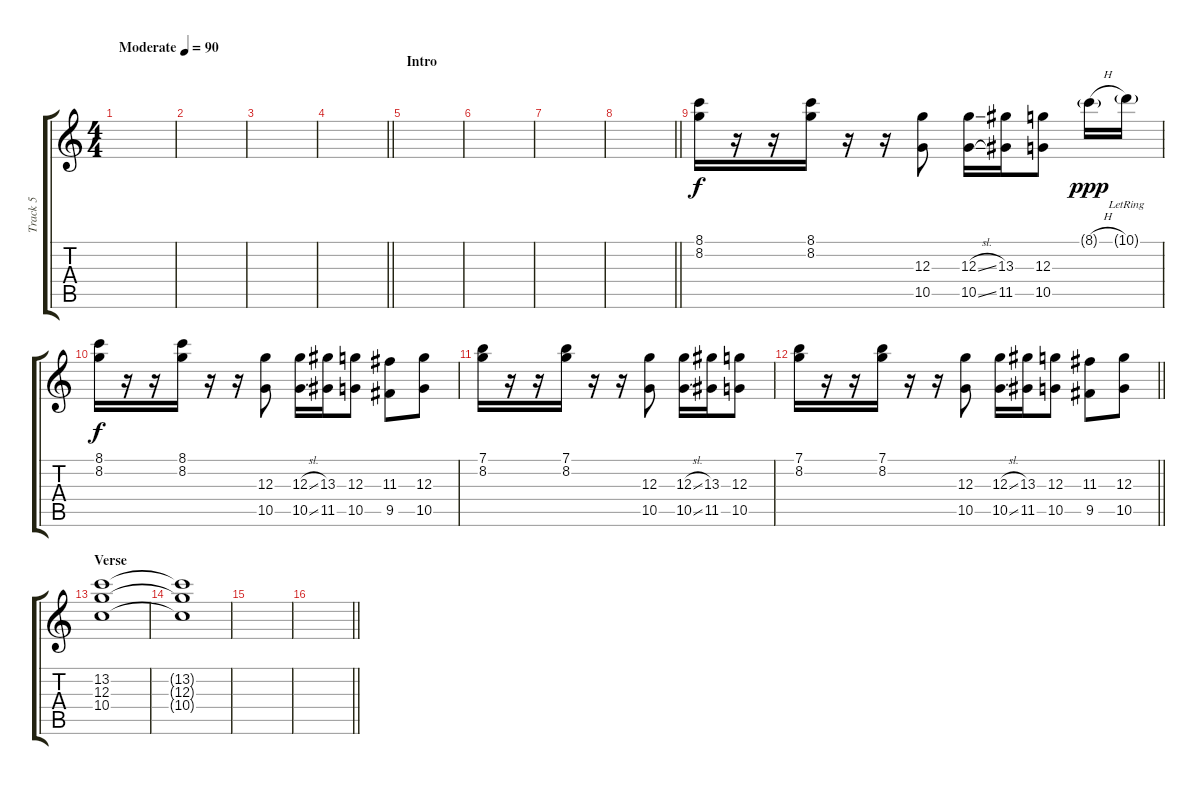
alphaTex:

\track ("Track 5" "Track 5") {instrument overdrivenguitar}
\staff {score tabs}
\tuning (E4 B3 G3 D3 A2 E2) {hide}
\ts (4 4)
\tempo (90 "Moderate")
\clef g2
\ks c
|
|
|
\barLineRight lightlight
|
\section ("" "Intro")
|
|
|
\barLineRight lightlight
|
\section ("" "")
(8.1 8.2).16 r.16 r.16 (8.1 8.2).16 r.16 r.16 (12.3 10.5).8 (12.3{sl} 10.5{sl}).16 (13.3 11.5).16 (12.3 10.5).8 8.1{h g}.16{dy ppp} 10.1{g lr}.16 |
(8.1 8.2).16{dy f} r.16 r.16 (8.1 8.2).16 r.16 r.16 (12.3 10.5).8 (12.3{sl} 10.5{sl}).16 (13.3 11.5).16 (12.3 10.5).8 (11.3 9.5).8 (12.3 10.5).8 |
(7.1 8.2).16 r.16 r.16 (7.1 8.2).16 r.16 r.16 (12.3 10.5).8 (12.3{sl} 10.5{sl}).16 (13.3 11.5).16 (12.3 10.5).8 |
\barLineRight lightlight
(7.1 8.2).16 r.16 r.16 (7.1 8.2).16 r.16 r.16 (12.3 10.5).8 (12.3{sl} 10.5{sl}).16 (13.3 11.5).16 (12.3 10.5).8 (11.3 9.5).8 (12.3 10.5).8 |
\section ("" "Verse")
(13.2 12.3 10.4).1 |
(13.2{t} 12.3{t} 10.4{t}).1 |
|
\barLineRight lightlight
